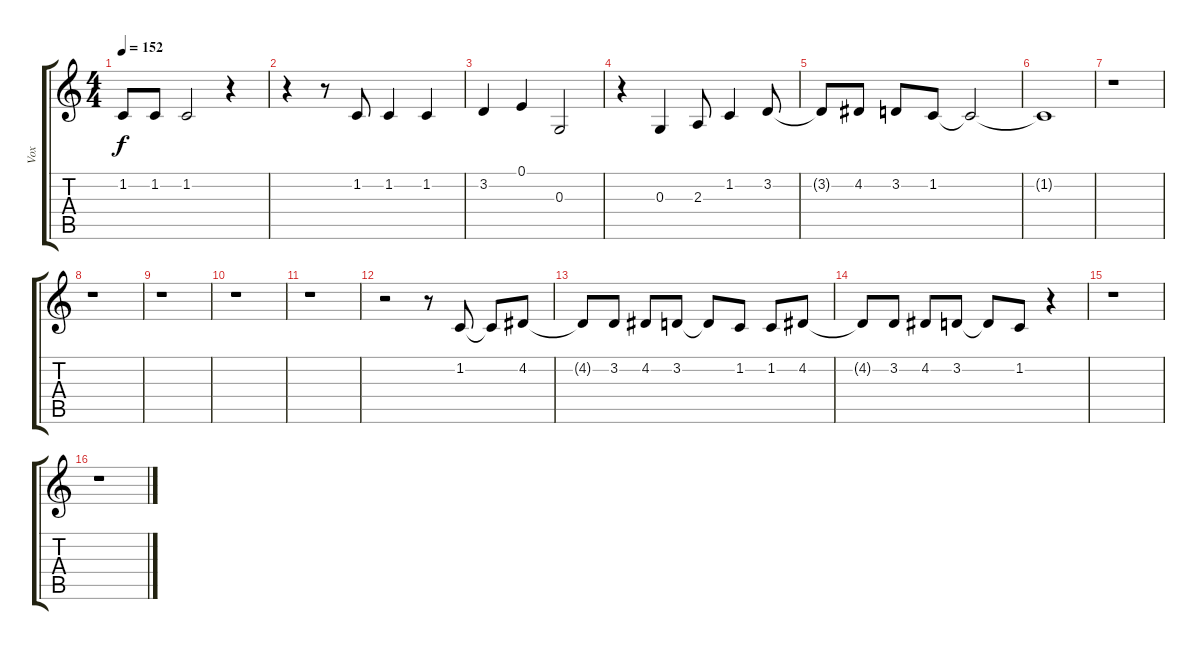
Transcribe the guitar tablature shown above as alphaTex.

\track ("Vox" "Vox") {instrument tenorsax}
\staff {score tabs}
\tuning (E4 B3 G3 D3 A2 E2) {hide}
\ts (4 4)
\tempo 152
\clef g2
\ks c
1.2{t}.8{dy f} 1.2.8 1.2.2 r.4 |
r.4 r.8 1.2.8 1.2.4 1.2.4 |
3.2.4 0.1.4 0.3.2 |
r.4 0.3.4 2.3.8 1.2.4 3.2.8 |
3.2{t}.8 4.2.8 3.2.8 1.2.8 1.2{t}.2 |
1.2{t}.1 |
r.1 |
r.1 |
r.1 |
r.1 |
r.1 |
r.2 r.8 1.2.8 1.2{t}.8 4.2.8 |
4.2{t}.8 3.2.8 4.2.8 3.2.8 3.2{t}.8 1.2.8 1.2.8 4.2.8 |
4.2{t}.8 3.2.8 4.2.8 3.2.8 3.2{t}.8 1.2.8 r.4 |
r.1 |
r.1
